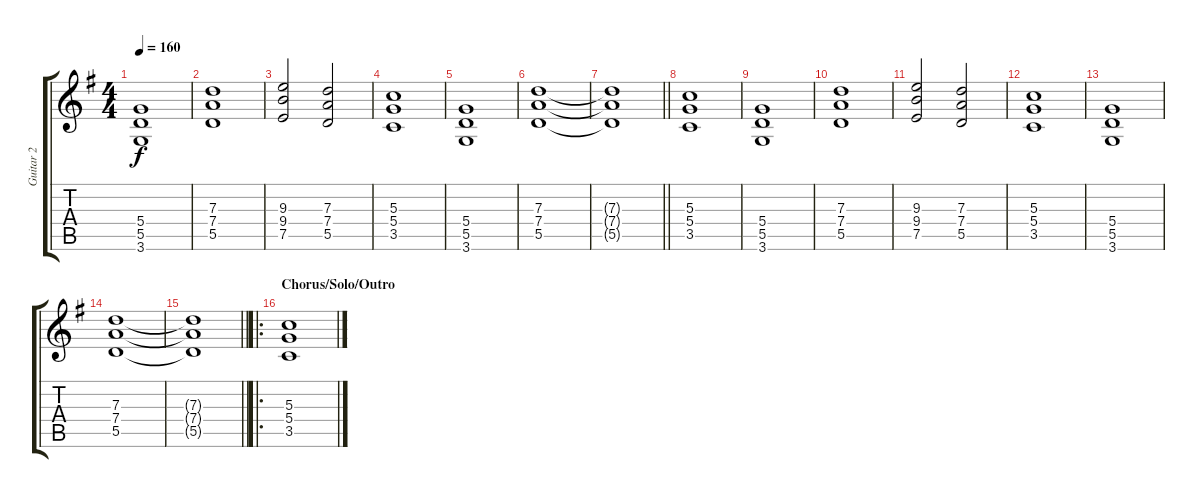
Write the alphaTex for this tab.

\track ("Guitar 2" "Guitar 2") {instrument distortionguitar}
\staff {score tabs}
\tuning (E4 B3 G3 D3 A2 E2) {hide}
\ts (4 4)
\tempo 160
\clef g2
\ks eminor
(5.4 5.5 3.6).1{dy f} |
(7.3 7.4 5.5).1 |
(9.3 9.4 7.5).2 (7.3 7.4 5.5).2 |
(5.3 5.4 3.5).1 |
(5.4 5.5 3.6).1 |
(7.3 7.4 5.5).1 |
\barLineRight lightlight
(7.3{t} 7.4{t} 5.5{t}).1 |
(5.3 5.4 3.5).1 |
(5.4 5.5 3.6).1 |
(7.3 7.4 5.5).1 |
(9.3 9.4 7.5).2 (7.3 7.4 5.5).2 |
(5.3 5.4 3.5).1 |
(5.4 5.5 3.6).1 |
(7.3 7.4 5.5).1 |
\barLineRight lightlight
(7.3{t} 7.4{t} 5.5{t}).1 |
\ro
\section ("" "Chorus/Solo/Outro")
(5.3 5.4 3.5).1
